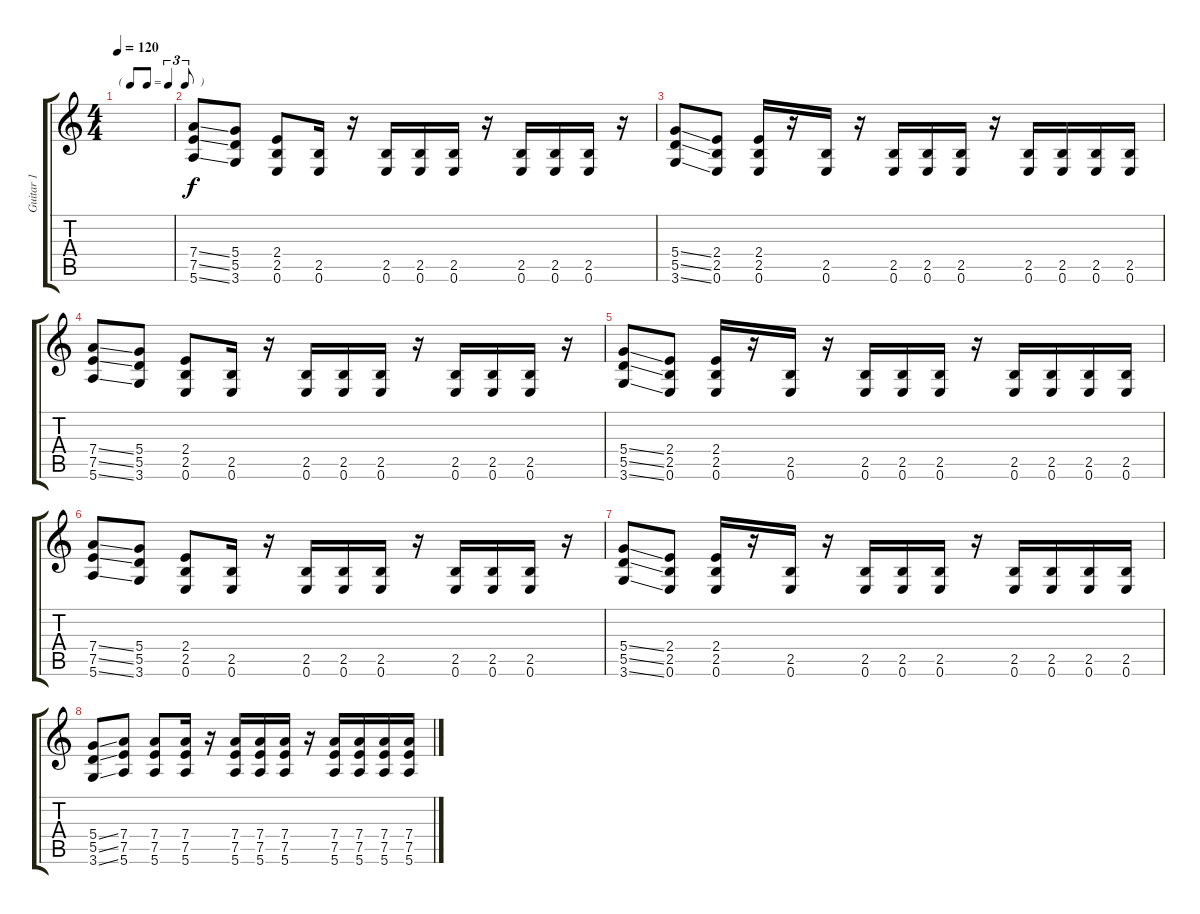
\track ("Guitar 1" "Guitar 1") {instrument distortionguitar}
\staff {score tabs}
\tuning (E4 B3 G3 D3 A2 E2) {hide}
\ts (4 4)
\tf triplet8th
\tempo 120
\clef g2
\ks c
|
(7.4{ss} 7.5{ss} 5.6{ss}).8 (5.4 5.5 3.6).8 (2.4 2.5 0.6).8 (2.5 0.6).16 r.16 (2.5 0.6).16 (2.5 0.6).16 (2.5 0.6).16 r.16 (2.5 0.6).16 (2.5 0.6).16 (2.5 0.6).16 r.16 |
(5.4{ss} 5.5{ss} 3.6{ss}).8 (2.4 2.5 0.6).8 (2.4 2.5 0.6).16 r.16 (2.5 0.6).16 r.16 (2.5 0.6).16 (2.5 0.6).16 (2.5 0.6).16 r.16 (2.5 0.6).16 (2.5 0.6).16 (2.5 0.6).16 (2.5 0.6).16 |
(7.4{ss} 7.5{ss} 5.6{ss}).8 (5.4 5.5 3.6).8 (2.4 2.5 0.6).8 (2.5 0.6).16 r.16 (2.5 0.6).16 (2.5 0.6).16 (2.5 0.6).16 r.16 (2.5 0.6).16 (2.5 0.6).16 (2.5 0.6).16 r.16 |
(5.4{ss} 5.5{ss} 3.6{ss}).8 (2.4 2.5 0.6).8 (2.4 2.5 0.6).16 r.16 (2.5 0.6).16 r.16 (2.5 0.6).16 (2.5 0.6).16 (2.5 0.6).16 r.16 (2.5 0.6).16 (2.5 0.6).16 (2.5 0.6).16 (2.5 0.6).16 |
(7.4{ss} 7.5{ss} 5.6{ss}).8 (5.4 5.5 3.6).8 (2.4 2.5 0.6).8 (2.5 0.6).16 r.16 (2.5 0.6).16 (2.5 0.6).16 (2.5 0.6).16 r.16 (2.5 0.6).16 (2.5 0.6).16 (2.5 0.6).16 r.16 |
(5.4{ss} 5.5{ss} 3.6{ss}).8 (2.4 2.5 0.6).8 (2.4 2.5 0.6).16 r.16 (2.5 0.6).16 r.16 (2.5 0.6).16 (2.5 0.6).16 (2.5 0.6).16 r.16 (2.5 0.6).16 (2.5 0.6).16 (2.5 0.6).16 (2.5 0.6).16 |
(5.4{ss} 5.5{ss} 3.6{ss}).8 (7.4 7.5 5.6).8 (7.4 7.5 5.6).8 (7.4 7.5 5.6).16 r.16 (7.4 7.5 5.6).16 (7.4 7.5 5.6).16 (7.4 7.5 5.6).16 r.16 (7.4 7.5 5.6).16 (7.4 7.5 5.6).16 (7.4 7.5 5.6).16 (7.4 7.5 5.6).16
